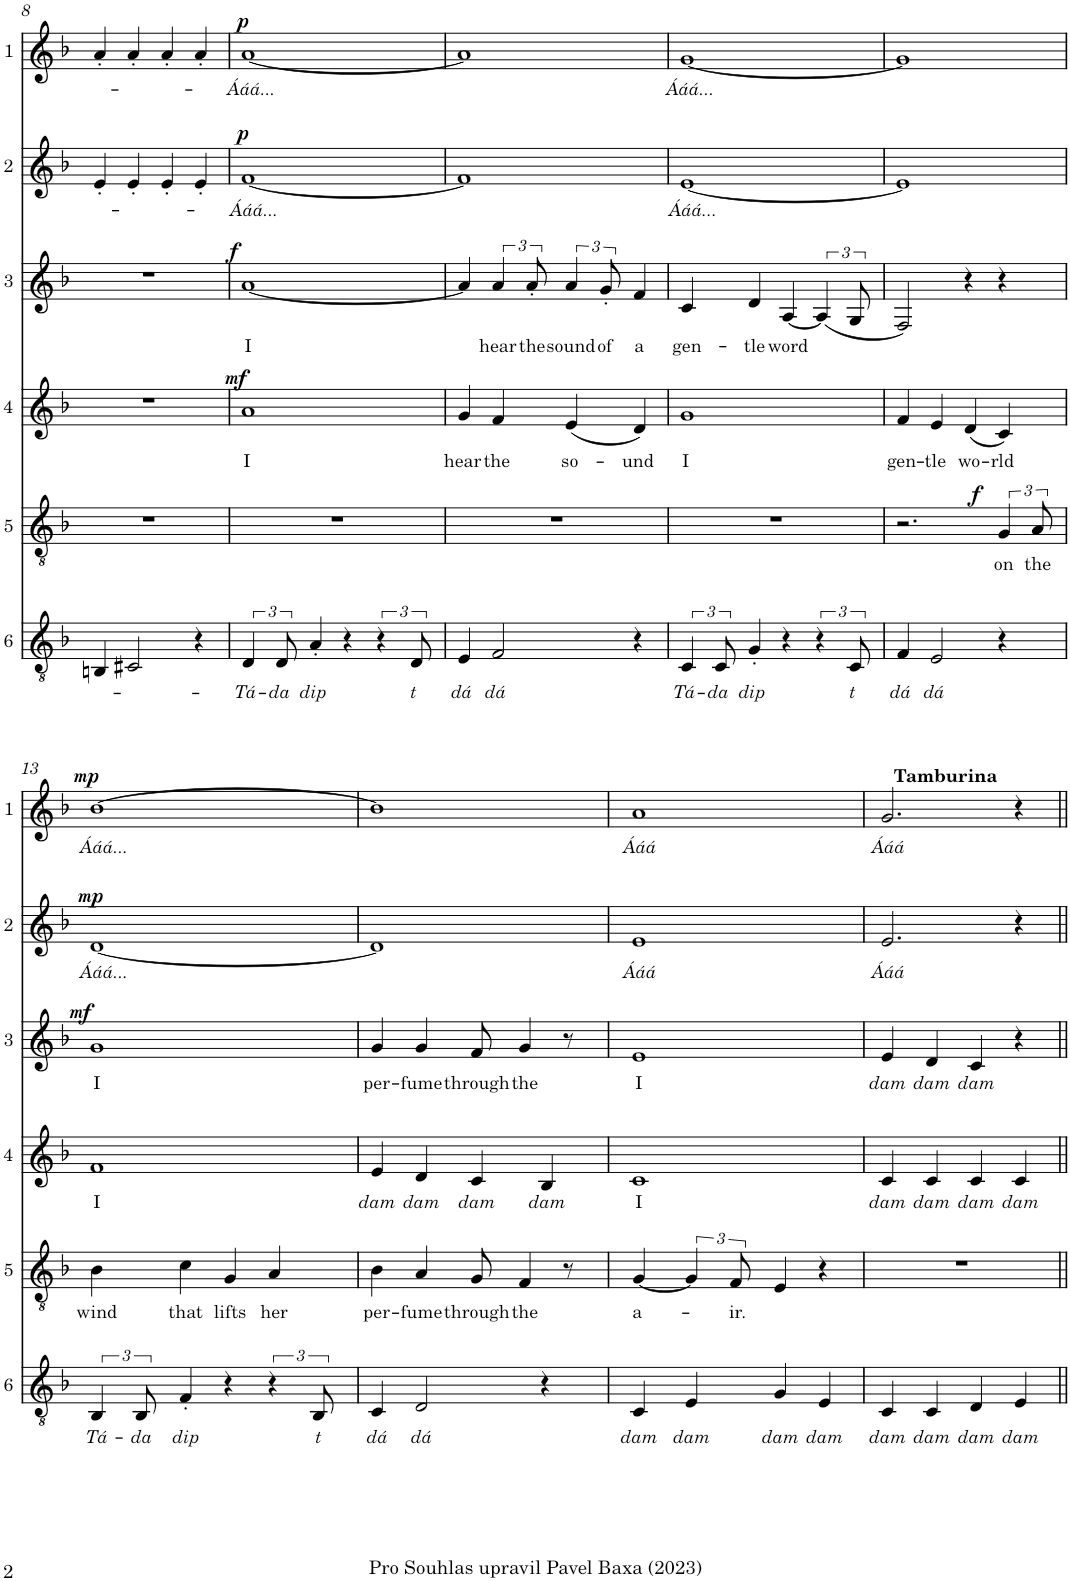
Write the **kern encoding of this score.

**kern	**text	**kern	**text	**dynam	**kern	**text	**dynam	**kern	**text	**dynam	**kern	**text	**dynam	**kern	**text	**dynam
*part6	*part6	*part5	*part5	*part5	*part4	*part4	*part4	*part3	*part3	*part3	*part2	*part2	*part2	*part1	*part1	*part1
*staff6	*staff6	*staff5	*staff5	*staff5	*staff4	*staff4	*staff4	*staff3	*staff3	*staff3	*staff2	*staff2	*staff2	*staff1	*staff1	*staff1
*I"Hlas 6	*	*I"Hlas 5	*	*	*I"Hlas 4	*	*	*I"Hlas 3	*	*	*I"Hlas 2	*	*	*I"Hlas 1	*	*
!!LO:PB:g=z
*clefGv2	*	*clefGv2	*	*	*clefG2	*	*	*clefG2	*	*	*clefG2	*	*	*clefG2	*	*
*k[b-]	*	*k[b-]	*	*	*k[b-]	*	*	*k[b-]	*	*	*k[b-]	*	*	*k[b-]	*	*
*M4/4	*	*M4/4	*	*	*M4/4	*	*	*M4/4	*	*	*M4/4	*	*	*M4/4	*	*
=8	=8	=8	=8	=8	=8	=8	=8	=8	=8	=8	=8	=8	=8	=8	=8	=8
4BBn/	.	1r	.	.	1r	.	.	1r	.	.	4e'/	.	.	4a'/	.	.
2C#X/	.	.	.	.	.	.	.	.	.	.	4e'/	.	.	4a'/	.	.
.	.	.	.	.	.	.	.	.	.	.	4e'/	.	.	4a'/	.	.
4r	.	.	.	.	.	.	.	.	.	.	4e'/	.	.	4a'/	.	.
=9	=9	=9	=9	=9	=9	=9	=9	=9	=9	=9	=9	=9	=9	=9	=9	=9
!	!LO:LY:b	!	!	!	!	!LO:LY:b	!LO:DY:a	!	!LO:LY:b	!LO:DY:a	!	!LO:LY:b	!LO:DY:a	!	!LO:LY:b	!LO:DY:a
6D/	Tá-	1r	.	.	1a	I	mf	[1a	I	f	[1f	Ááá...	p	[1a	Ááá...	p
!	!LO:LY:b	!	!	!	!	!	!	!	!	!	!	!	!	!	!	!
12D/	-da	.	.	.	.	.	.	.	.	.	.	.	.	.	.	.
!	!LO:LY:b	!	!	!	!	!	!	!	!	!	!	!	!	!	!	!
4A'/	dip	.	.	.	.	.	.	.	.	.	.	.	.	.	.	.
4r	.	.	.	.	.	.	.	.	.	.	.	.	.	.	.	.
6r	.	.	.	.	.	.	.	.	.	.	.	.	.	.	.	.
!	!LO:LY:b	!	!	!	!	!	!	!	!	!	!	!	!	!	!	!
12D/	t	.	.	.	.	.	.	.	.	.	.	.	.	.	.	.
=10	=10	=10	=10	=10	=10	=10	=10	=10	=10	=10	=10	=10	=10	=10	=10	=10
!	!LO:LY:b	!	!	!	!	!LO:LY:b	!	!	!	!	!	!	!	!	!	!
4E/	dá	1r	.	.	4g/	hear	.	4a/]	.	.	1f]	.	.	1a]	.	.
!	!LO:LY:b	!	!	!	!	!LO:LY:b	!	!	!LO:LY:b	!	!	!	!	!	!	!
2F/	dá	.	.	.	4f/	the	.	6a/	hear	.	.	.	.	.	.	.
!	!	!	!	!	!	!	!	!	!LO:LY:b	!	!	!	!	!	!	!
.	.	.	.	.	.	.	.	12a'/	the	.	.	.	.	.	.	.
!	!	!	!	!	!	!LO:LY:b	!	!	!LO:LY:b	!	!	!	!	!	!	!
.	.	.	.	.	(4e/	so-	.	6a/	sound	.	.	.	.	.	.	.
!	!	!	!	!	!	!	!	!	!LO:LY:b	!	!	!	!	!	!	!
.	.	.	.	.	.	.	.	12g'/	of	.	.	.	.	.	.	.
!	!	!	!	!	!	!LO:LY:b	!	!	!LO:LY:b	!	!	!	!	!	!	!
4r	.	.	.	.	4d/)	-und	.	4f/	a	.	.	.	.	.	.	.
=11	=11	=11	=11	=11	=11	=11	=11	=11	=11	=11	=11	=11	=11	=11	=11	=11
!	!LO:LY:b	!	!	!	!	!LO:LY:b	!	!	!LO:LY:b	!	!	!LO:LY:b	!	!	!LO:LY:b	!
6C/	Tá-	1r	.	.	1g	I	.	4c/	gen-	.	[1e	Ááá...	.	[1g	Ááá...	.
!	!LO:LY:b	!	!	!	!	!	!	!	!	!	!	!	!	!	!	!
12C/	-da	.	.	.	.	.	.	.	.	.	.	.	.	.	.	.
!	!LO:LY:b	!	!	!	!	!	!	!	!LO:LY:b	!	!	!	!	!	!	!
4G'/	dip	.	.	.	.	.	.	4d/	-tle	.	.	.	.	.	.	.
!	!	!	!	!	!	!	!	!	!LO:LY:b	!	!	!	!	!	!	!
4r	.	.	.	.	.	.	.	[4A/	word	.	.	.	.	.	.	.
6r	.	.	.	.	.	.	.	(6A/]	.	.	.	.	.	.	.	.
!	!LO:LY:b	!	!	!	!	!	!	!	!	!	!	!	!	!	!	!
12C/	t	.	.	.	.	.	.	12G/	.	.	.	.	.	.	.	.
=12	=12	=12	=12	=12	=12	=12	=12	=12	=12	=12	=12	=12	=12	=12	=12	=12
!	!LO:LY:b	!	!	!	!	!LO:LY:b	!	!	!	!	!	!	!	!	!	!
4F/	dá	2.r	.	.	4f/	gen-	.	2F/)	.	.	1e]	.	.	1g]	.	.
!	!LO:LY:b	!	!	!	!	!LO:LY:b	!	!	!	!	!	!	!	!	!	!
2E/	dá	.	.	.	4e/	-tle	.	.	.	.	.	.	.	.	.	.
!	!	!	!	!	!	!LO:LY:b	!	!	!	!	!	!	!	!	!	!
.	.	.	.	.	(4d/	wo-	.	4r	.	.	.	.	.	.	.	.
!	!	!	!LO:LY:b	!LO:DY:a	!	!LO:LY:b	!	!	!	!	!	!	!	!	!	!
4r	.	6G/	on	f	4c/)	-rld	.	4r	.	.	.	.	.	.	.	.
!	!	!	!LO:LY:b	!	!	!	!	!	!	!	!	!	!	!	!	!
.	.	12A/	the	.	.	.	.	.	.	.	.	.	.	.	.	.
!!LO:LB:g=z
=13	=13	=13	=13	=13	=13	=13	=13	=13	=13	=13	=13	=13	=13	=13	=13	=13
!	!LO:LY:b	!	!LO:LY:b	!	!	!LO:LY:b	!	!	!LO:LY:b	!LO:DY:a	!	!LO:LY:b	!LO:DY:a	!	!LO:LY:b	!LO:DY:a
6BB-/	Tá-	4B-\	wind	.	1f	I	.	1g	I	mf	[1d	Ááá...	mp	[1b-	Ááá...	mp
!	!LO:LY:b	!	!	!	!	!	!	!	!	!	!	!	!	!	!	!
12BB-/	-da	.	.	.	.	.	.	.	.	.	.	.	.	.	.	.
!	!LO:LY:b	!	!LO:LY:b	!	!	!	!	!	!	!	!	!	!	!	!	!
4F'/	dip	4c\	that	.	.	.	.	.	.	.	.	.	.	.	.	.
!	!	!	!LO:LY:b	!	!	!	!	!	!	!	!	!	!	!	!	!
4r	.	4G/	lifts	.	.	.	.	.	.	.	.	.	.	.	.	.
!	!	!	!LO:LY:b	!	!	!	!	!	!	!	!	!	!	!	!	!
6r	.	4A/	her	.	.	.	.	.	.	.	.	.	.	.	.	.
!	!LO:LY:b	!	!	!	!	!	!	!	!	!	!	!	!	!	!	!
12BB-/	t	.	.	.	.	.	.	.	.	.	.	.	.	.	.	.
=14	=14	=14	=14	=14	=14	=14	=14	=14	=14	=14	=14	=14	=14	=14	=14	=14
!	!LO:LY:b	!	!LO:LY:b	!	!	!LO:LY:b	!	!	!LO:LY:b	!	!	!	!	!	!	!
4C/	dá	4B-\	per-	.	4e/	dam	.	4g/	per-	.	1d]	.	.	1b-]	.	.
!	!LO:LY:b	!	!LO:LY:b	!	!	!LO:LY:b	!	!	!LO:LY:b	!	!	!	!	!	!	!
2D/	dá	4A/	-fume	.	4d/	dam	.	4g/	-fume	.	.	.	.	.	.	.
!	!	!	!LO:LY:b	!	!	!LO:LY:b	!	!	!LO:LY:b	!	!	!	!	!	!	!
.	.	8G/	through	.	4c/	dam	.	8f/	through	.	.	.	.	.	.	.
!	!	!	!LO:LY:b	!	!	!	!	!	!LO:LY:b	!	!	!	!	!	!	!
.	.	4F/	the	.	.	.	.	4g/	the	.	.	.	.	.	.	.
!	!	!	!	!	!	!LO:LY:b	!	!	!	!	!	!	!	!	!	!
4r	.	.	.	.	4B-/	dam	.	.	.	.	.	.	.	.	.	.
.	.	8r	.	.	.	.	.	8r	.	.	.	.	.	.	.	.
=15	=15	=15	=15	=15	=15	=15	=15	=15	=15	=15	=15	=15	=15	=15	=15	=15
!	!LO:LY:b	!	!LO:LY:b	!	!	!LO:LY:b	!	!	!LO:LY:b	!	!	!LO:LY:b	!	!	!LO:LY:b	!
4C/	dam	[4G/	a-	.	1c	I	.	1e	I	.	1e	-Ááá	.	1a	-Ááá	.
!	!LO:LY:b	!	!	!	!	!	!	!	!	!	!	!	!	!	!	!
4E/	dam	6G/]	.	.	.	.	.	.	.	.	.	.	.	.	.	.
!	!	!	!LO:LY:b	!	!	!	!	!	!	!	!	!	!	!	!	!
.	.	12F/	-ir.	.	.	.	.	.	.	.	.	.	.	.	.	.
!	!LO:LY:b	!	!	!	!	!	!	!	!	!	!	!	!	!	!	!
4G/	dam	4E/	.	.	.	.	.	.	.	.	.	.	.	.	.	.
!	!LO:LY:b	!	!	!	!	!	!	!	!	!	!	!	!	!	!	!
4E/	dam	4r	.	.	.	.	.	.	.	.	.	.	.	.	.	.
=16	=16	=16	=16	=16	=16	=16	=16	=16	=16	=16	=16	=16	=16	=16	=16	=16
!	!	!	!	!	!	!	!	!	!	!	!	!	!	!LO:TX:a:B:t=Tamburina	!	!
!	!LO:LY:b	!	!	!	!	!LO:LY:b	!	!	!LO:LY:b	!	!	!LO:LY:b	!	!	!LO:LY:b	!
4C/	dam	1r	.	.	4c/	dam	.	4e/	dam	.	2.e/	Ááá	.	2.g/	Ááá	.
!	!LO:LY:b	!	!	!	!	!LO:LY:b	!	!	!LO:LY:b	!	!	!	!	!	!	!
4C/	dam	.	.	.	4c/	dam	.	4d/	dam	.	.	.	.	.	.	.
!	!LO:LY:b	!	!	!	!	!LO:LY:b	!	!	!LO:LY:b	!	!	!	!	!	!	!
4D/	dam	.	.	.	4c/	dam	.	4c/	dam	.	.	.	.	.	.	.
!	!LO:LY:b	!	!	!	!	!LO:LY:b	!	!	!	!	!	!	!	!	!	!
4E/	dam	.	.	.	4c/	dam	.	4r	.	.	4r	.	.	4r	.	.
=||	=||	=||	=||	=||	=||	=||	=||	=||	=||	=||	=||	=||	=||	=||	=||	=||
*-	*-	*-	*-	*-	*-	*-	*-	*-	*-	*-	*-	*-	*-	*-	*-	*-
